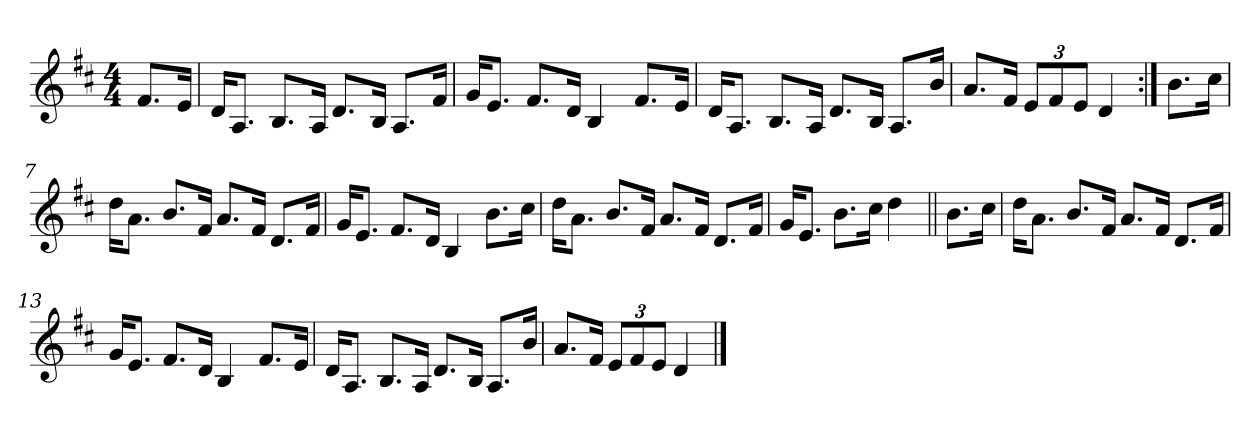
**kern
*part1
*staff1
*clefG2
*k[f#c#]
*D:
*M4/4
=1
8.f#/L
16e/Jk
=2
16d/KL
8.A/J
8.B/L
16A/Jk
8.d/L
16B/Jk
8.A/L
16f#/Jk
=3
16g/KL
8.e/J
8.f#/L
16d/Jk
4B/
8.f#/L
16e/Jk
=4
16d/KL
8.A/J
8.B/L
16A/Jk
8.d/L
16B/Jk
8.A/L
16b/Jk
=5
8.a/L
16f#/Jk
*Xbrackettup
12e/L
12f#/
12e/J
4d/
=6:|!
8.b\L
16cc#\Jk
!!LO:LB:g=z
=7
16dd\KL
8.a\J
8.b/L
16f#/Jk
8.a/L
16f#/Jk
8.d/L
16f#/Jk
=8
16g/KL
8.e/J
8.f#/L
16d/Jk
4B/
8.b\L
16cc#\Jk
=9
16dd\KL
8.a\J
8.b/L
16f#/Jk
8.a/L
16f#/Jk
8.d/L
16f#/Jk
=10
16g/KL
8.e/J
8.b\L
16cc#\Jk
4dd\
=11||
8.b\L
16cc#\Jk
!!LO:LB:g=z
=12
16dd\KL
8.a\J
8.b/L
16f#/Jk
8.a/L
16f#/Jk
8.d/L
16f#/Jk
=13
16g/KL
8.e/J
8.f#/L
16d/Jk
4B/
8.f#/L
16e/Jk
=14
16d/KL
8.A/J
8.B/L
16A/Jk
8.d/L
16B/Jk
8.A/L
16b/Jk
=15
8.a/L
16f#/Jk
12e/L
12f#/
12e/J
4d/
==
*-
